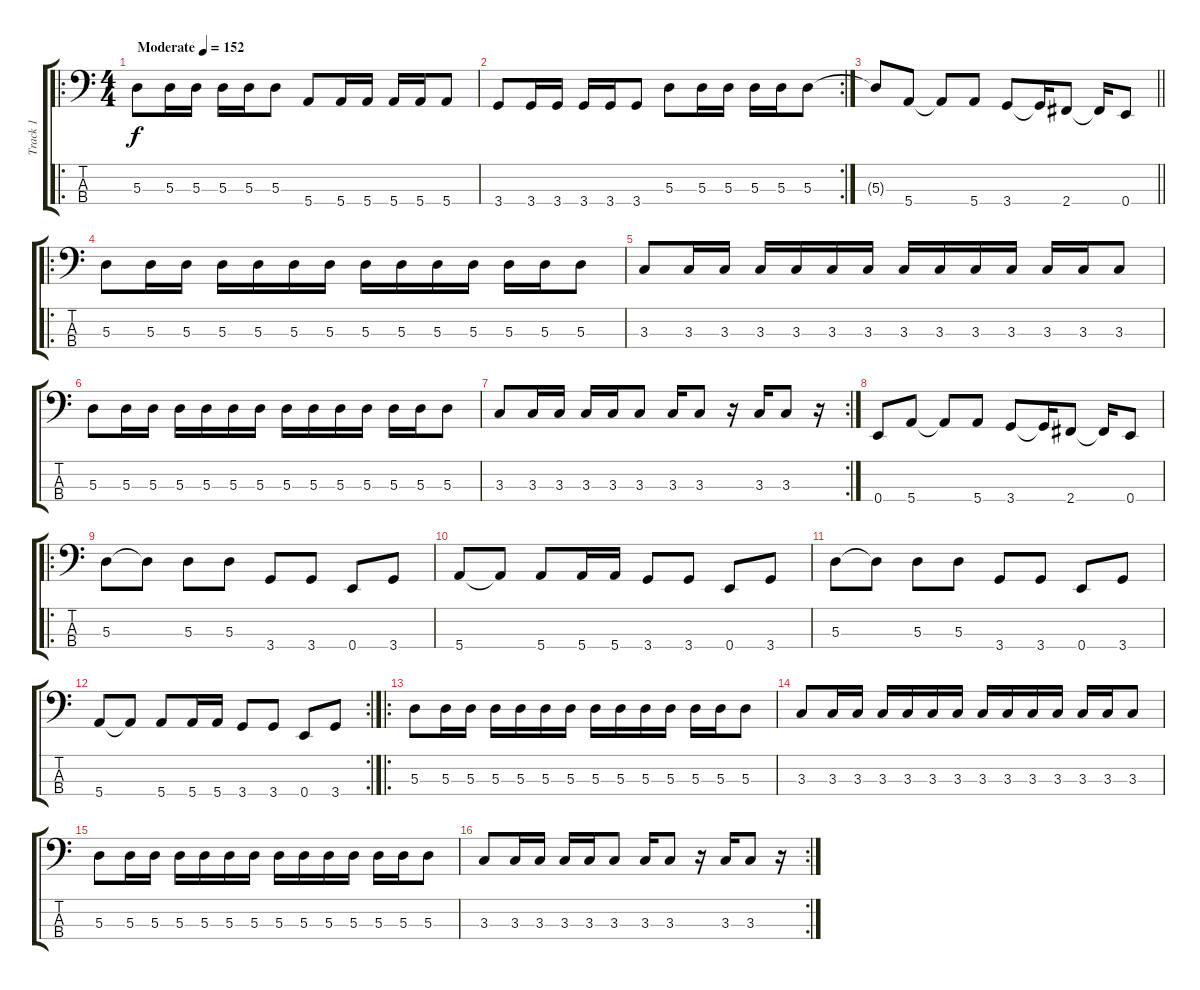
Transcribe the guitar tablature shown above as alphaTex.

\track ("Track 1" "Track 1") {instrument electricbassfinger}
\staff {score tabs}
\tuning (G2 D2 A1 E1) {hide}
\ro
\ts (4 4)
\tempo (152 "Moderate")
\clef f4
\ks c
5.3.8{dy f instrument electricbassfinger} 5.3.16 5.3.16 5.3.16 5.3.16 5.3.8 5.4.8 5.4.16 5.4.16 5.4.16 5.4.16 5.4.8 |
\rc 2
3.4.8 3.4.16 3.4.16 3.4.16 3.4.16 3.4.8 5.3.8 5.3.16 5.3.16 5.3.16 5.3.16 5.3.8 |
\barLineRight lightlight
5.3{t}.8 5.4.8 5.4{t}.8 5.4.8 3.4.8 3.4{t}.16 2.4.8 2.4{t}.16 0.4.8 |
\ro
5.3.8 5.3.16 5.3.16 5.3.16 5.3.16 5.3.16 5.3.16 5.3.16 5.3.16 5.3.16 5.3.16 5.3.16 5.3.16 5.3.8 |
3.3.8 3.3.16 3.3.16 3.3.16 3.3.16 3.3.16 3.3.16 3.3.16 3.3.16 3.3.16 3.3.16 3.3.16 3.3.16 3.3.8 |
5.3.8 5.3.16 5.3.16 5.3.16 5.3.16 5.3.16 5.3.16 5.3.16 5.3.16 5.3.16 5.3.16 5.3.16 5.3.16 5.3.8 |
\rc 2
3.3.8 3.3.16 3.3.16 3.3.16 3.3.16 3.3.8 3.3.16 3.3.8 r.16 3.3.16 3.3.8 r.16 |
0.4.8 5.4.8 5.4{t}.8 5.4.8 3.4.8 3.4{t}.16 2.4.8 2.4{t}.16 0.4.8 |
\ro
5.3.8 5.3{t}.8 5.3.8 5.3.8 3.4.8 3.4.8 0.4.8 3.4.8 |
5.4.8 5.4{t}.8 5.4.8 5.4.16 5.4.16 3.4.8 3.4.8 0.4.8 3.4.8 |
5.3.8 5.3{t}.8 5.3.8 5.3.8 3.4.8 3.4.8 0.4.8 3.4.8 |
\rc 2
5.4.8 5.4{t}.8 5.4.8 5.4.16 5.4.16 3.4.8 3.4.8 0.4.8 3.4.8 |
\ro
5.3.8 5.3.16 5.3.16 5.3.16 5.3.16 5.3.16 5.3.16 5.3.16 5.3.16 5.3.16 5.3.16 5.3.16 5.3.16 5.3.8 |
3.3.8 3.3.16 3.3.16 3.3.16 3.3.16 3.3.16 3.3.16 3.3.16 3.3.16 3.3.16 3.3.16 3.3.16 3.3.16 3.3.8 |
5.3.8 5.3.16 5.3.16 5.3.16 5.3.16 5.3.16 5.3.16 5.3.16 5.3.16 5.3.16 5.3.16 5.3.16 5.3.16 5.3.8 |
\rc 2
3.3.8 3.3.16 3.3.16 3.3.16 3.3.16 3.3.8 3.3.16 3.3.8 r.16 3.3.16 3.3.8 r.16
